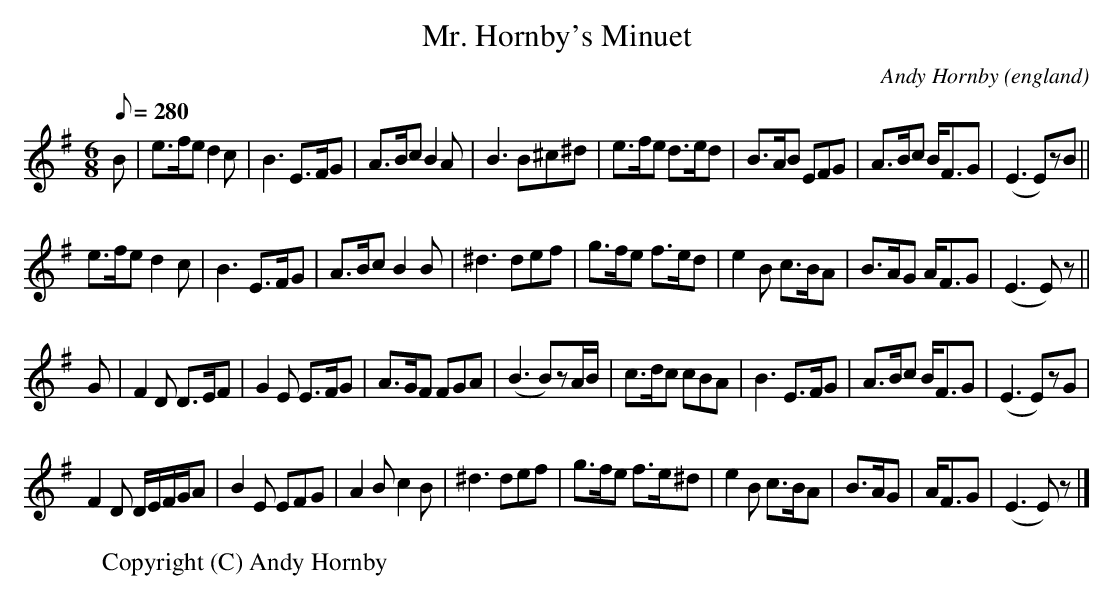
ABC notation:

X:1
T:Mr. Hornby's Minuet
O:england
M:6/8
Q:1/8=280
C:Andy Hornby
K:Em
B|\
e>fe d2c|B3 E>FG|A>Bc B2A|B3 B^c^d|\
e>fe d>ed|B>AB EFG|A>Bc B<FG|(E3 E)zB||
e>fe d2c|B3 E>FG|A>Bc B2B|^d3 def|\
g>fe f>ed|e2B c>BA|B>AG A<FG|(E3 E)z||
G|\
F2D D>EF|G2E E>FG|A>GF FGA|(B3 B)zA/B/|\
c>dc cBA|B3 E>FG|A>Bc B<FG|(E3 E)zG|
F2D D/E/F/G/A|B2E EFG| A2B c2B|^d3 def|\
g>fe f>e^d|e2B c>BA|B>AG|A<FG|(E3 E)z|]
W:Copyright (C) Andy Hornby
